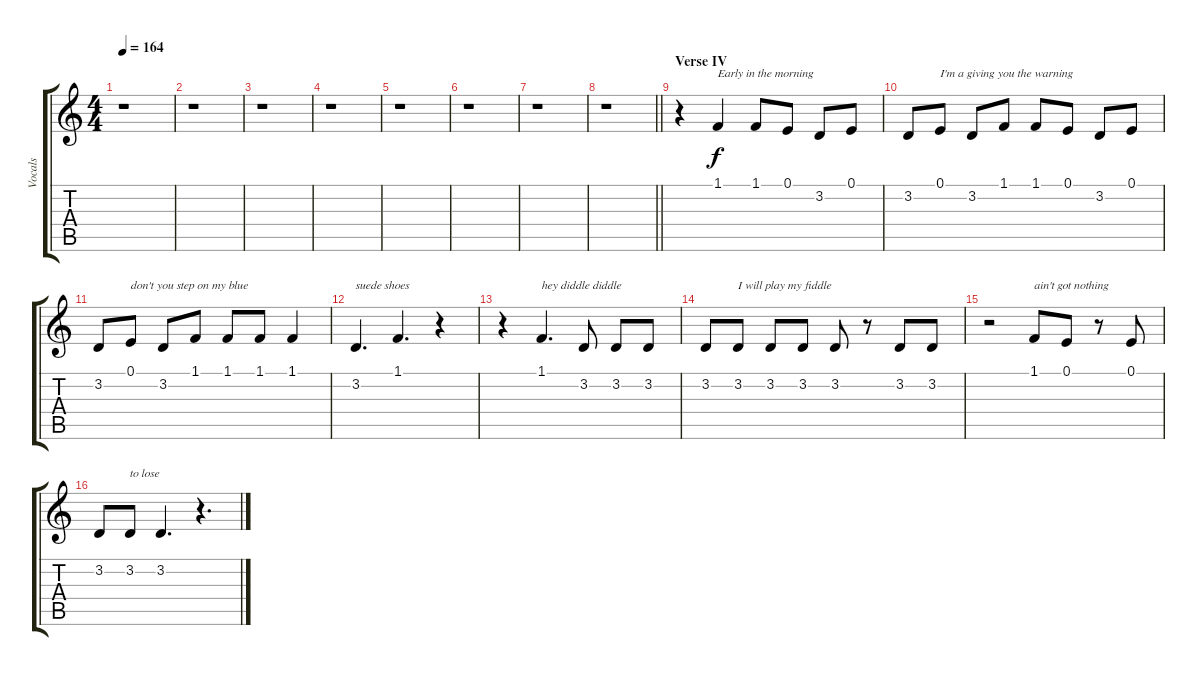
\track ("Vocals" "Vocals") {instrument tenorsax}
\staff {score tabs}
\tuning (E4 B3 G3 D3 A2 E2) {hide}
\ts (4 4)
\tempo 164
\clef g2
\ks c
r.1{dy mp} |
r.1 |
r.1 |
r.1 |
r.1 |
r.1 |
r.1 |
\barLineRight lightlight
r.1 |
\section ("" "Verse IV")
r.4 1.1.4{txt "Early in the morning" dy f} 1.1.8 0.1.8 3.2.8 0.1.8 |
3.2.8 0.1.8{txt "I'm a giving you the warning"} 3.2.8 1.1.8 1.1.8 0.1.8 3.2.8 0.1.8 |
3.2.8 0.1.8{txt "don't you step on my blue "} 3.2.8 1.1.8 1.1.8 1.1.8 1.1.4 |
3.2.4{d txt "suede shoes"} 1.1.4{d} r.4 |
r.4 1.1.4{d txt "hey diddle diddle"} 3.2.8 3.2.8 3.2.8 |
3.2.8 3.2.8{txt "I will play my fiddle"} 3.2.8 3.2.8 3.2.8 r.8 3.2.8 3.2.8 |
r.2 1.1.8{txt "ain't got nothing"} 0.1.8 r.8 0.1.8 |
3.2.8 3.2.8{txt "to lose"} 3.2.4{d} r.4{d}
